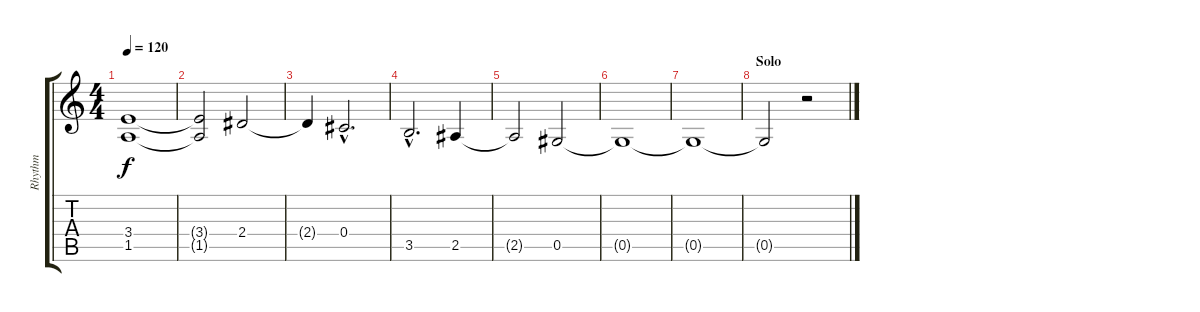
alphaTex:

\track ("Rhythm" "Rhythm") {instrument distortionguitar}
\staff {score tabs}
\tuning (Eb4 Bb3 Gb3 Db3 Ab2 Eb2) {hide}
\ts (4 4)
\tempo 120
\clef g2
\ks c
(3.4 1.5).1{dy f} |
(3.4{t} 1.5{t}).2 2.4.2 |
2.4{t}.4 0.4{hac}.2{d} |
3.5{hac}.2{d} 2.5.4 |
2.5{t}.2 0.5.2 |
0.5{t}.1 |
0.5{t}.1 |
\section ("" "Solo")
0.5{t}.2 r.2
